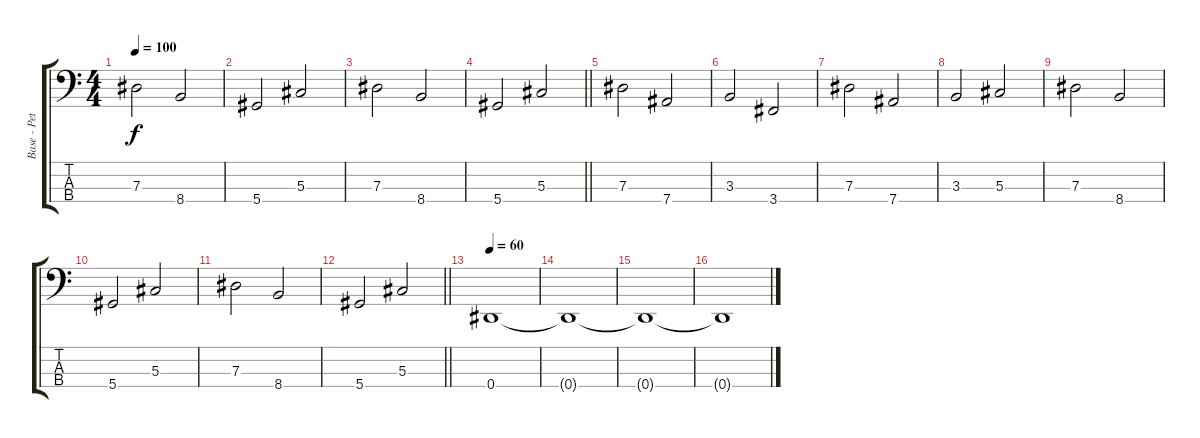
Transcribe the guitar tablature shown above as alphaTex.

\track ("Base - Peter London" "Base - Pet") {instrument electricbasspick}
\staff {score tabs}
\tuning (Gb2 Db2 Ab1 Eb1) {hide}
\ts (4 4)
\tempo 100
\clef f4
\ks c
7.3.2{dy f} 8.4.2 |
5.4.2 5.3.2 |
7.3.2 8.4.2 |
\barLineRight lightlight
5.4.2 5.3.2 |
7.3.2 7.4.2 |
3.3.2 3.4.2 |
7.3.2 7.4.2 |
3.3.2 5.3.2 |
7.3.2 8.4.2 |
5.4.2 5.3.2 |
7.3.2 8.4.2 |
\barLineRight lightlight
5.4.2 5.3.2 |
\tempo 60
0.4.1{volume 4} |
0.4{t}.1 |
0.4{t}.1 |
0.4{t}.1
